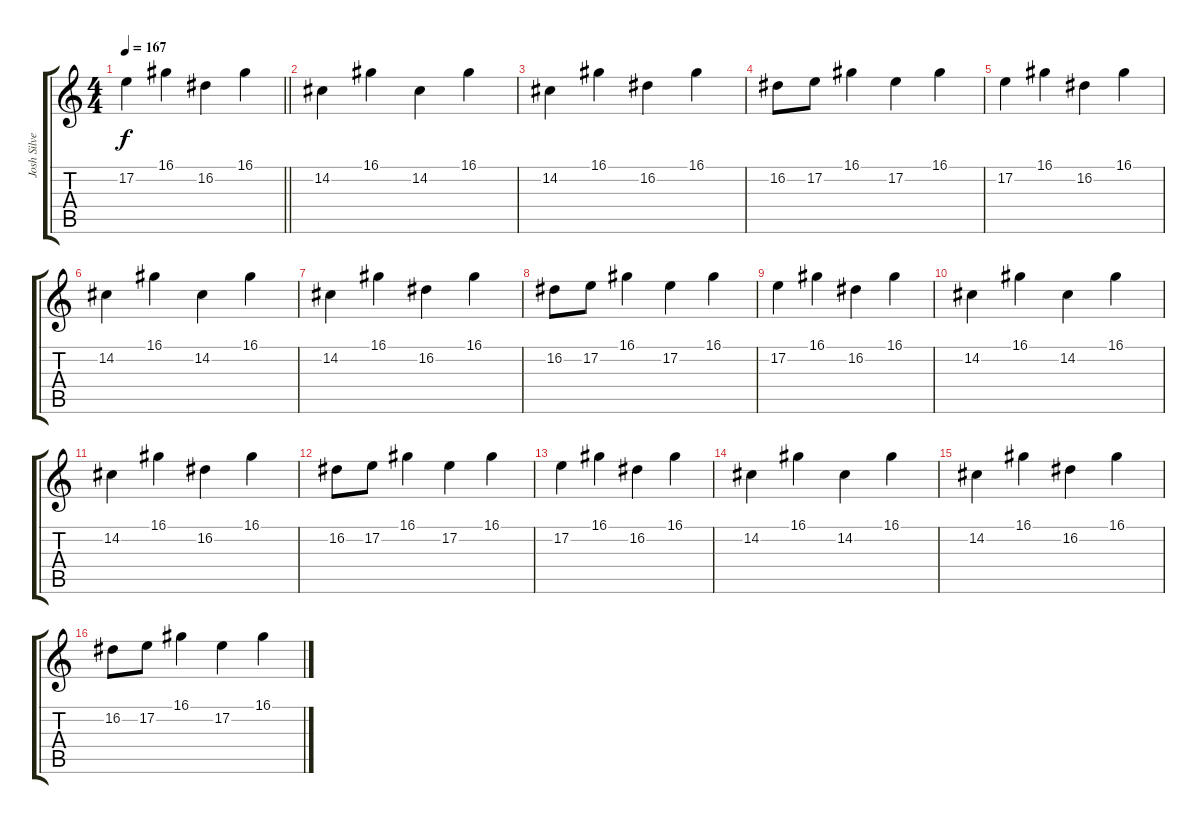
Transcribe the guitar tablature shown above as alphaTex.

\track ("Josh Silver" "Josh Silve") {instrument harpsichord}
\staff {score tabs}
\tuning (E4 B3 G3 D3 A2 E2) {hide}
\ts (4 4)
\tempo 167
\clef g2
\barLineRight lightlight
\ks c
17.2.4{dy f} 16.1.4 16.2.4 16.1.4 |
\section ("" "")
14.2.4 16.1.4 14.2.4 16.1.4 |
14.2.4 16.1.4 16.2.4 16.1.4 |
16.2.8 17.2.8 16.1.4 17.2.4 16.1.4 |
17.2.4 16.1.4 16.2.4 16.1.4 |
14.2.4 16.1.4 14.2.4 16.1.4 |
14.2.4 16.1.4 16.2.4 16.1.4 |
16.2.8 17.2.8 16.1.4 17.2.4 16.1.4 |
17.2.4 16.1.4 16.2.4 16.1.4 |
14.2.4 16.1.4 14.2.4 16.1.4 |
14.2.4 16.1.4 16.2.4 16.1.4 |
16.2.8 17.2.8 16.1.4 17.2.4 16.1.4 |
17.2.4 16.1.4 16.2.4 16.1.4 |
14.2.4 16.1.4 14.2.4 16.1.4 |
14.2.4 16.1.4 16.2.4 16.1.4 |
16.2.8 17.2.8 16.1.4 17.2.4 16.1.4
